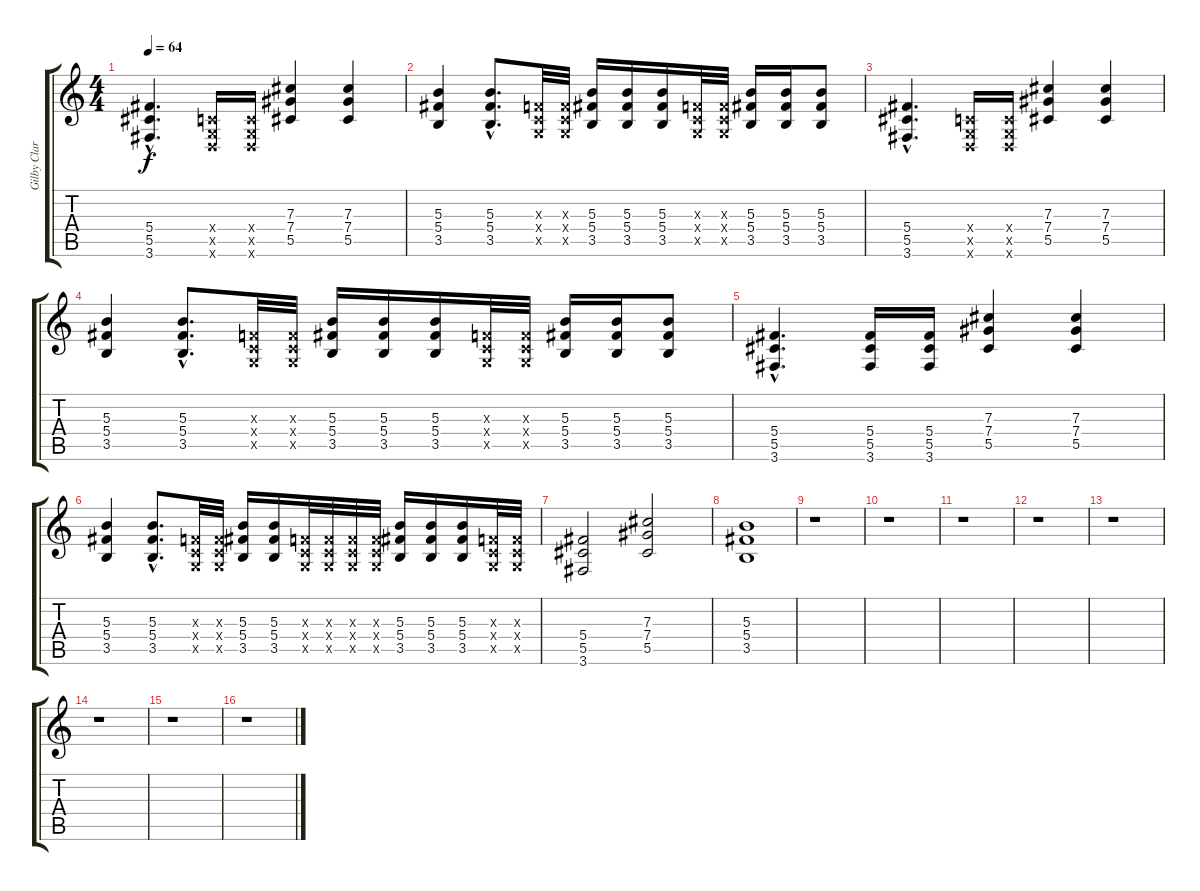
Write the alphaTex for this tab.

\track ("Gilby Clarke" "Gilby Clar") {instrument distortionguitar}
\staff {score tabs}
\tuning (Eb4 Bb3 Gb3 Db3 Ab2 Eb2) {hide}
\ts (4 4)
\tempo 64
\clef g2
\ks c
(5.4{hac} 5.5{hac} 3.6{hac}).4{d dy f} (-1.4{x} -1.5{x} -1.6{x}).16 (-1.4{x} -1.5{x} -1.6{x}).16 (7.3 7.4 5.5).4 (7.3 7.4 5.5).4 |
(5.3 5.4 3.5).4 (5.3{hac} 5.4{hac} 3.5{hac}).8{d} (-1.3{x} -1.4{x} -1.5{x}).32 (-1.3{x} -1.4{x} -1.5{x}).32 (5.3 5.4 3.5).16 (5.3 5.4 3.5).16 (5.3 5.4 3.5).16 (-1.3{x} -1.4{x} -1.5{x}).32 (-1.3{x} -1.4{x} -1.5{x}).32 (5.3 5.4 3.5).16 (5.3 5.4 3.5).16 (5.3 5.4 3.5).8 |
(5.4{hac} 5.5{hac} 3.6{hac}).4{d} (-1.4{x} -1.5{x} -1.6{x}).16 (-1.4{x} -1.5{x} -1.6{x}).16 (7.3 7.4 5.5).4 (7.3 7.4 5.5).4 |
(5.3 5.4 3.5).4 (5.3{hac} 5.4{hac} 3.5{hac}).8{d} (-1.3{x} -1.4{x} -1.5{x}).32 (-1.3{x} -1.4{x} -1.5{x}).32 (5.3 5.4 3.5).16 (5.3 5.4 3.5).16 (5.3 5.4 3.5).16 (-1.3{x} -1.4{x} -1.5{x}).32 (-1.3{x} -1.4{x} -1.5{x}).32 (5.3 5.4 3.5).16 (5.3 5.4 3.5).16 (5.3 5.4 3.5).8 |
(5.4{hac} 5.5{hac} 3.6{hac}).4{d} (5.4 5.5 3.6).16 (5.4 5.5 3.6).16 (7.3 7.4 5.5).4 (7.3 7.4 5.5).4 |
(5.3 5.4 3.5).4 (5.3{hac} 5.4{hac} 3.5{hac}).8{d} (-1.3{x} -1.4{x} -1.5{x}).32 (-1.3{x} -1.4{x} -1.5{x}).32 (5.3 5.4 3.5).16 (5.3 5.4 3.5).16 (-1.3{x} -1.4{x} -1.5{x}).32 (-1.3{x} -1.4{x} -1.5{x}).32 (-1.3{x} -1.4{x} -1.5{x}).32 (-1.3{x} -1.4{x} -1.5{x}).32 (5.3 5.4 3.5).16 (5.3 5.4 3.5).16 (5.3 5.4 3.5).16 (-1.3{x} -1.4{x} -1.5{x}).32 (-1.3{x} -1.4{x} -1.5{x}).32 |
(5.4 5.5 3.6).2 (7.3 7.4 5.5).2 |
(5.3 5.4 3.5).1 |
r.1 |
r.1 |
r.1 |
r.1 |
r.1 |
r.1 |
r.1 |
r.1
